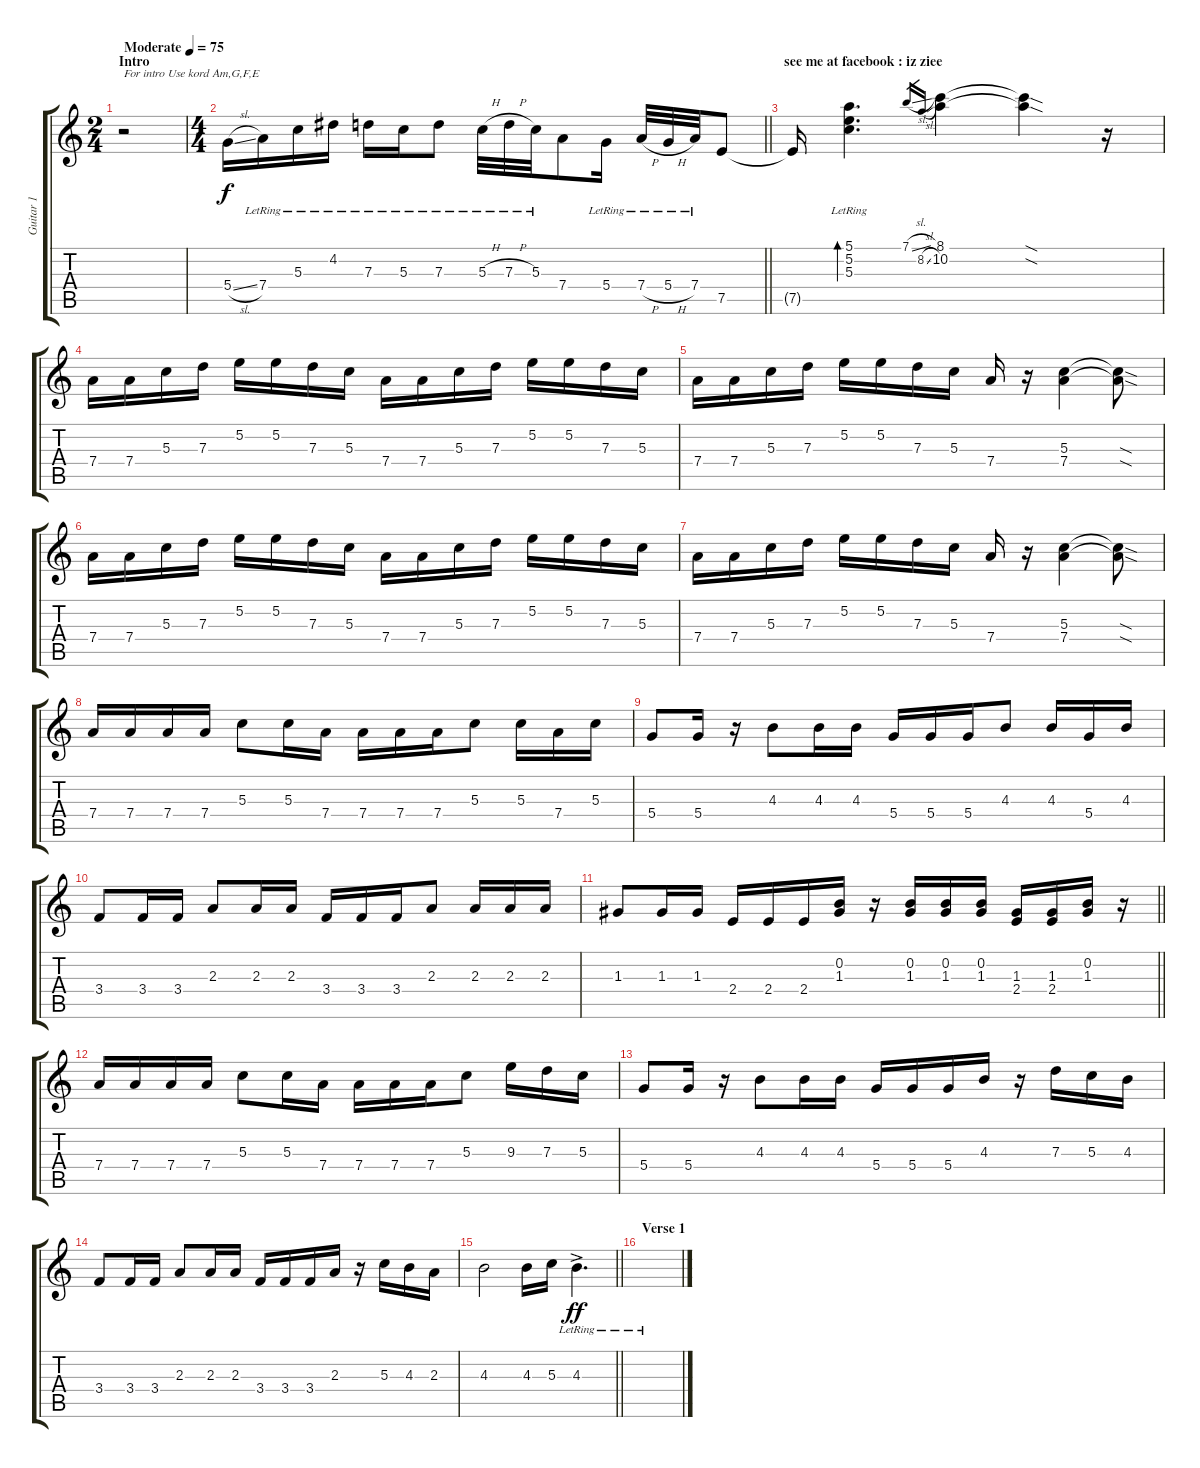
\track ("Guitar 1" "Guitar 1") {instrument electricguitarjazz}
\staff {score tabs}
\tuning (E4 B3 G3 D3 A2 E2) {hide}
\ts (2 4)
\section ("" "Intro")
\tempo (75 "Moderate")
\clef g2
\ks c
r.2{txt "For intro Use kord Am,G,F,E" dy f instrument electricguitarjazz} |
\ts (4 4)
\barLineRight lightlight
5.4{sl}.16 7.4{lr}.16 5.3{lr}.16 4.2{lr}.16 7.3{lr}.16 5.3{lr}.16 7.3{lr}.8 5.3{h lr}.32 7.3{h lr}.32 5.3{lr}.32 7.4.8 5.4{lr}.16 7.4{h lr}.32 5.4{h lr}.32 7.4{lr}.32 7.5.8 |
\section ("" "see me at facebook : iz ziee")
7.5{t}.16 (5.1 5.2 5.3{lr}).4{d bd 240} 7.1{sl}.16{gr} 8.2{sl}.16{gr} (8.1 10.2).4 (8.1{sod t} 10.2{sod t}).4 r.16 |
7.4.16 7.4.16 5.3.16 7.3.16 5.2.16 5.2.16 7.3.16 5.3.16 7.4.16 7.4.16 5.3.16 7.3.16 5.2.16 5.2.16 7.3.16 5.3.16 |
7.4.16 7.4.16 5.3.16 7.3.16 5.2.16 5.2.16 7.3.16 5.3.16 7.4.16 r.16 (5.3 7.4).4 (5.3{sod t} 7.4{sod t}).8 |
7.4.16 7.4.16 5.3.16 7.3.16 5.2.16 5.2.16 7.3.16 5.3.16 7.4.16 7.4.16 5.3.16 7.3.16 5.2.16 5.2.16 7.3.16 5.3.16 |
7.4.16 7.4.16 5.3.16 7.3.16 5.2.16 5.2.16 7.3.16 5.3.16 7.4.16 r.16 (5.3 7.4).4 (5.3{sod t} 7.4{sod t}).8 |
7.4.16 7.4.16 7.4.16 7.4.16 5.3.8 5.3.16 7.4.16 7.4.16 7.4.16 7.4.16 5.3.8 5.3.16 7.4.16 5.3.16 |
5.4.8 5.4.16 r.16 4.3.8 4.3.16 4.3.16 5.4.16 5.4.16 5.4.16 4.3.8 4.3.16 5.4.16 4.3.16 |
3.4.8 3.4.16 3.4.16 2.3.8 2.3.16 2.3.16 3.4.16 3.4.16 3.4.16 2.3.8 2.3.16 2.3.16 2.3.16 |
\barLineRight lightlight
1.3.8 1.3.16 1.3.16 2.4.16 2.4.16 2.4.16 (0.2 1.3).16 r.16 (0.2 1.3).16 (0.2 1.3).16 (0.2 1.3).16 (1.3 2.4).16 (1.3 2.4).16 (0.2 1.3).16 r.16 |
7.4.16 7.4.16 7.4.16 7.4.16 5.3.8 5.3.16 7.4.16 7.4.16 7.4.16 7.4.16 5.3.8 9.3.16 7.3.16 5.3.16 |
5.4.8 5.4.16 r.16 4.3.8 4.3.16 4.3.16 5.4.16 5.4.16 5.4.16 4.3.16 r.16 7.3.16 5.3.16 4.3.16 |
3.4.8 3.4.16 3.4.16 2.3.8 2.3.16 2.3.16 3.4.16 3.4.16 3.4.16 2.3.16 r.16 5.3.16 4.3.16 2.3.16 |
\barLineRight lightlight
4.3.2 4.3.16 5.3.16 4.3{ac lr}.4{d dy ff} |
\section ("" "Verse 1")
